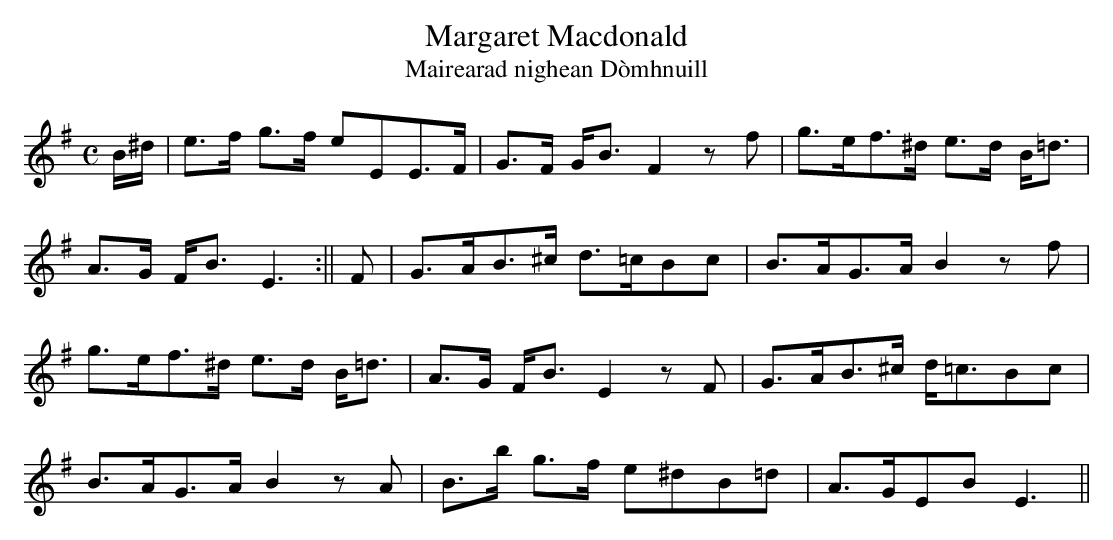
X:1
T:Margaret Macdonald
T:Mairearad nighean Dòmhnuill
M:C
L:1/8
K:Emin
B/^d/|e>f g>f eEE>F|G>F G<B F2 zf|g>ef>^d e>d B<=d|
A>G F<B E3:||F|G>AB>^c d>=cBc|B>AG>A B2 zf|
g>ef>^d e>d B<=d|A>G F<B E2 zF|G>AB>^c d<=cBc|
B>AG>A B2 zA|B>b g>f e^dB=d|A>GEB E3||
